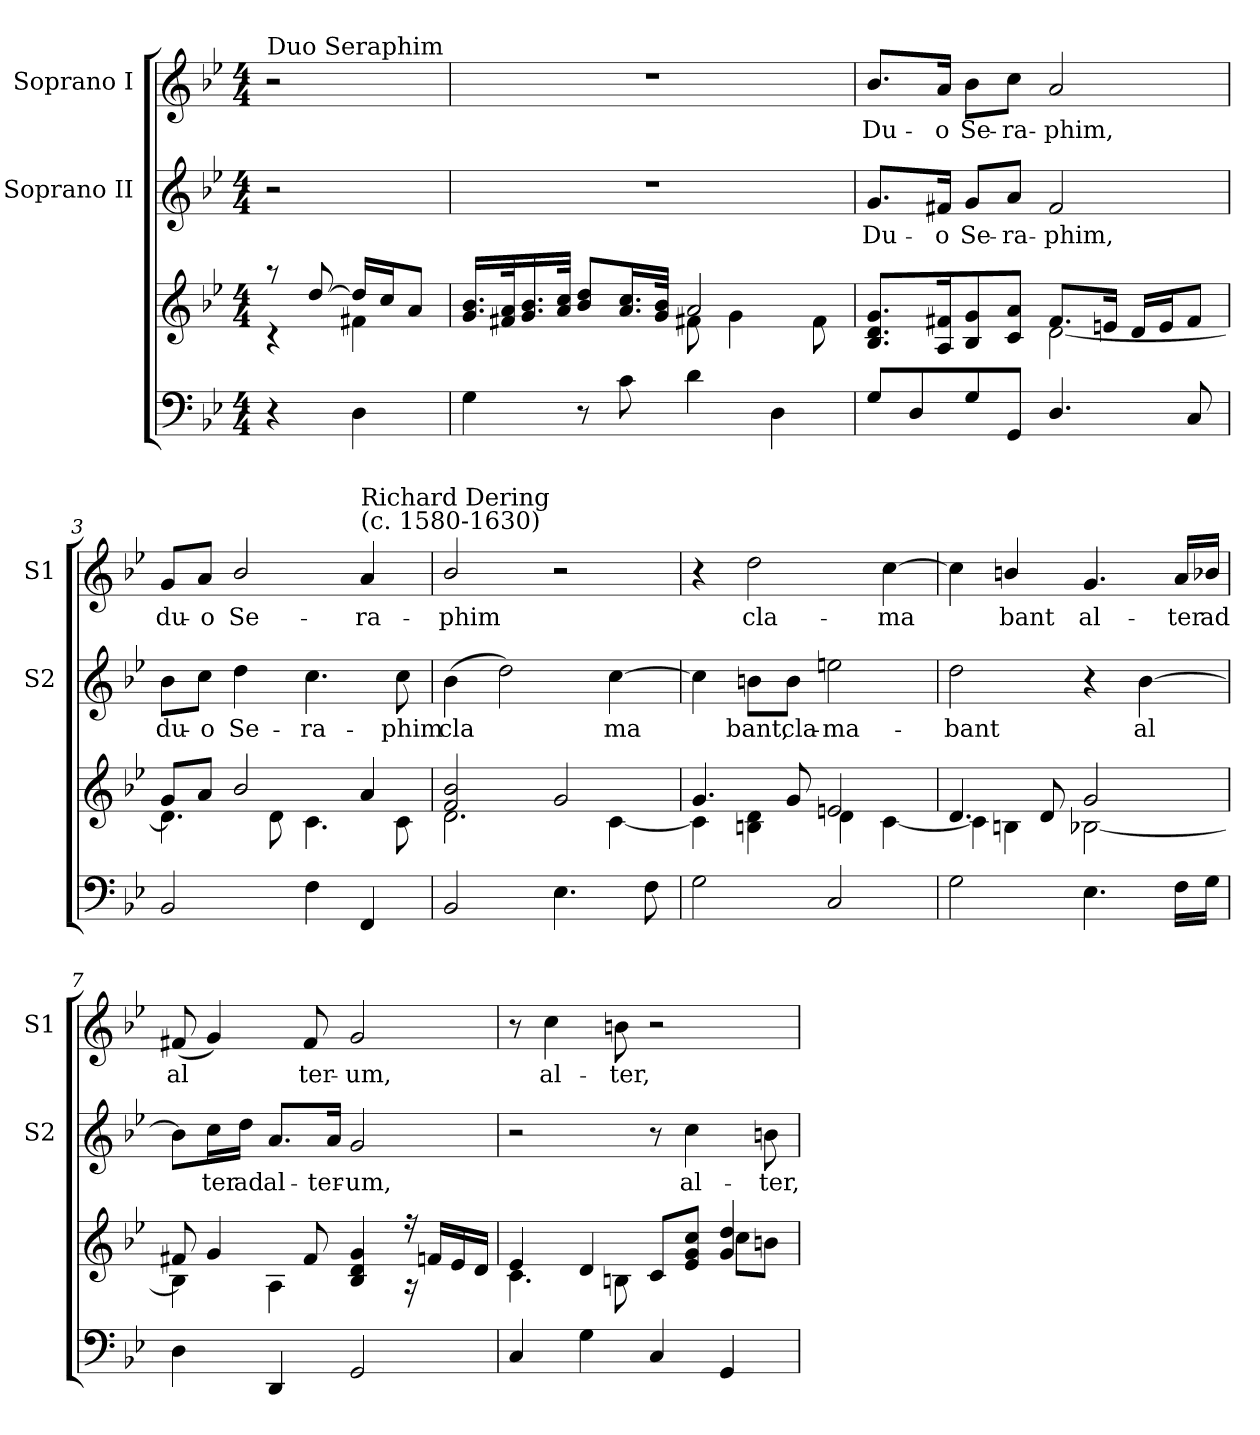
**kern	**kern	**kern	**text	**kern	**text
*part4	*part3	*part2	*part2	*part1	*part1
*staff4	*staff3	*staff2	*staff2	*staff1	*staff1
*	*	*I"Soprano II	*	*I"Soprano I	*
*	*	*I'S2	*	*I'S1	*
*clefF4	*clefG2	*clefG2	*	*clefG2	*
*k[b-e-]	*k[b-e-]	*k[b-e-]	*	*k[b-e-]	*
*B-:	*B-:	*B-:	*	*B-:	*
*M4/4	*M4/4	*M4/4	*	*M4/4	*
=	=	=	=	=	=
*	*^	*	*	*	*
!	!	!	!	!	!LO:TX:a:t=Duo Seraphim	!
4r	8raa	4rc	2r	.	2r	.
.	[>8dd/	.	.	.	.	.
4D\	16dd/LL]	4f#X\	.	.	.	.
.	16cc/J	.	.	.	.	.
.	8a/J	.	.	.	.	.
=1	=1	=1	=1	=1	=1	=1
4G\	16.g/ 16.b-/LL	2ryy	1r	.	1r	.
.	32f#X/ 32a/k	.	.	.	.	.
.	16.g/ 16.b-/	.	.	.	.	.
.	32a/ 32cc/JJk	.	.	.	.	.
8r	8b-/ 8dd/L	.	.	.	.	.
8c\	16.a/ 16.cc/L	.	.	.	.	.
.	32g/ 32b-/JJk	.	.	.	.	.
4d\	2a/	8f#X\	.	.	.	.
.	.	4g\	.	.	.	.
4D\	.	.	.	.	.	.
.	.	8f#\	.	.	.	.
=2	=2	=2	=2	=2	=2	=2
!	!	!	!	!LO:LY:b	!	!LO:LY:b
8G/L	8.B-/ 8.d/ 8.g/L	2ryy	8.g/L	Du-	8.b-/L	Du-
8D/	.	.	.	.	.	.
!	!	!	!	!LO:LY:b	!	!LO:LY:b
.	16A/ 16f#X/k	.	16f#X/Jk	-o	16a/Jk	-o
!	!	!	!	!LO:LY:b	!	!LO:LY:b
8G/	8B-/ 8g/	.	8g/L	Se-	8b-\L	Se-
!	!	!	!	!LO:LY:b	!	!LO:LY:b
8GG/J	8c/ 8a/J	.	8a/J	-ra-	8cc\J	-ra-
!	!	!	!	!LO:LY:b	!	!LO:LY:b
4.D/	8.f#/L	[<2d\	2f#/	-phim,	2a/	-phim,
.	16en/Jk	.	.	.	.	.
.	16d/LL	.	.	.	.	.
.	16e/J	.	.	.	.	.
8C/	8f#/J	.	.	.	.	.
=3	=3	=3	=3	=3	=3	=3
!	!	!	!	!LO:LY:b	!	!LO:LY:b
2BB-/	8g/L	4.d\]	8b-\L	du-	8g/L	du-
!	!	!	!	!LO:LY:b	!	!LO:LY:b
.	8a/J	.	8cc\J	-o	8a/J	-o
!	!	!	!	!LO:LY:b	!	!LO:LY:b
.	2b-/	.	4dd\	Se-	2b-/	Se-
.	.	8d\	.	.	.	.
!	!	!	!	!LO:LY:b	!	!
4F\	.	4.c\	4.cc\	-ra-	.	.
!	!	!	!	!	!LO:TX:a:t=Richard Dering\n(c. 1580-1630)	!
!	!	!	!	!	!	!LO:LY:b
4FF/	4a/	.	.	.	4a/	-ra-
!	!	!	!	!LO:LY:b	!	!
.	.	8c\	8cc\	-phim	.	.
=4	=4	=4	=4	=4	=4	=4
!	!	!	!	!LO:LY:b	!	!LO:LY:b
2BB-/	2f/ 2b-/	2.d\	(>4b-\	cla­	2b-/	-phim
.	.	.	2dd\)	.	.	.
4.E-\	2g/	.	.	.	2r	.
!	!	!	!	!LO:LY:b	!	!
.	.	[<4c\	[4cc\	ma­	.	.
8F\	.	.	.	.	.	.
!!LO:LB:g=z
=5	=5	=5	=5	=5	=5	=5
2G\	4.g/	4c\]	4cc\]	.	4r	.
!	!	!	!	!LO:LY:b	!	!LO:LY:b
.	.	4Bn\ 4d\	8bn\L	bant,	2dd\	cla-
!	!	!	!	!LO:LY:b	!	!
.	8g/	.	8b\J	cla-	.	.
!	!	!	!	!LO:LY:b	!	!
2C/	2en/	4d\	2een\	-ma-	.	.
!	!	!	!	!	!	!LO:LY:b
.	.	[<4c\	.	.	[4cc\	-ma­
=6	=6	=6	=6	=6	=6	=6
!	!	!	!	!LO:LY:b	!	!
2G\	4.d/	4c\]	2dd\	-bant	4cc\]	.
!	!	!	!	!	!	!LO:LY:b
.	.	4Bn\	.	.	4bn/	bant
.	8d/	.	.	.	.	.
!	!	!	!	!	!	!LO:LY:b
4.E-\	2g/	[<2B-X\	4r	.	4.g/	al-
!	!	!	!	!LO:LY:b	!	!
.	.	.	[4b-\	al­	.	.
!	!	!	!	!	!	!LO:LY:b
16F\LL	.	.	.	.	16a/LL	-ter
!	!	!	!	!	!	!LO:LY:b
16G\JJ	.	.	.	.	16b-X/JJ	ad
=7	=7	=7	=7	=7	=7	=7
!	!	!	!	!	!	!LO:LY:b
4D\	8f#X/	4B-\]	8b-\L]	.	(<8f#X/	al­
!	!	!	!	!LO:LY:b	!	!
.	4g/	.	16cc\L	ter	4g/)	.
!	!	!	!	!LO:LY:b	!	!
.	.	.	16dd\JJ	ad	.	.
!	!	!	!	!LO:LY:b	!	!
4DD/	.	4A\	8.a/L	al-	.	.
!	!	!	!	!	!	!LO:LY:b
.	8f#/	.	.	.	8f#/	ter-
!	!	!	!	!LO:LY:b	!	!
.	.	.	16a/Jk	-ter-	.	.
!	!	!	!	!LO:LY:b	!	!LO:LY:b
2GG/	4B-/ 4d/ 4g/	4ryy	2g/	-um,	2g/	-um,
.	16r	16r	.	.	.	.
.	16fn/LL	16ryy	.	.	.	.
.	16e-/	8ryy	.	.	.	.
.	16d/JJ	.	.	.	.	.
=8	=8	=8	=8	=8	=8	=8
4C/	4e-/	4.c\	2r	.	8r	.
!	!	!	!	!	!	!LO:LY:b
.	.	.	.	.	4cc\	al-
4G\	4d/	.	.	.	.	.
!	!	!	!	!	!	!LO:LY:b
.	.	8Bn\	.	.	8bn\	-ter,
4C/	8c/L	4ryy	8r	.	2r	.
!	!	!	!	!LO:LY:b	!	!
.	8e-/ 8g/ 8cc/J	.	4cc\	al-	.	.
4GG/	4g/ 4dd/	8cc\L	.	.	.	.
!	!	!	!	!LO:LY:b	!	!
.	.	8bn\J	8bn\	-ter,	.	.
*	*v	*v	*	*	*	*
=	=	=	=	=	=
*-	*-	*-	*-	*-	*-
